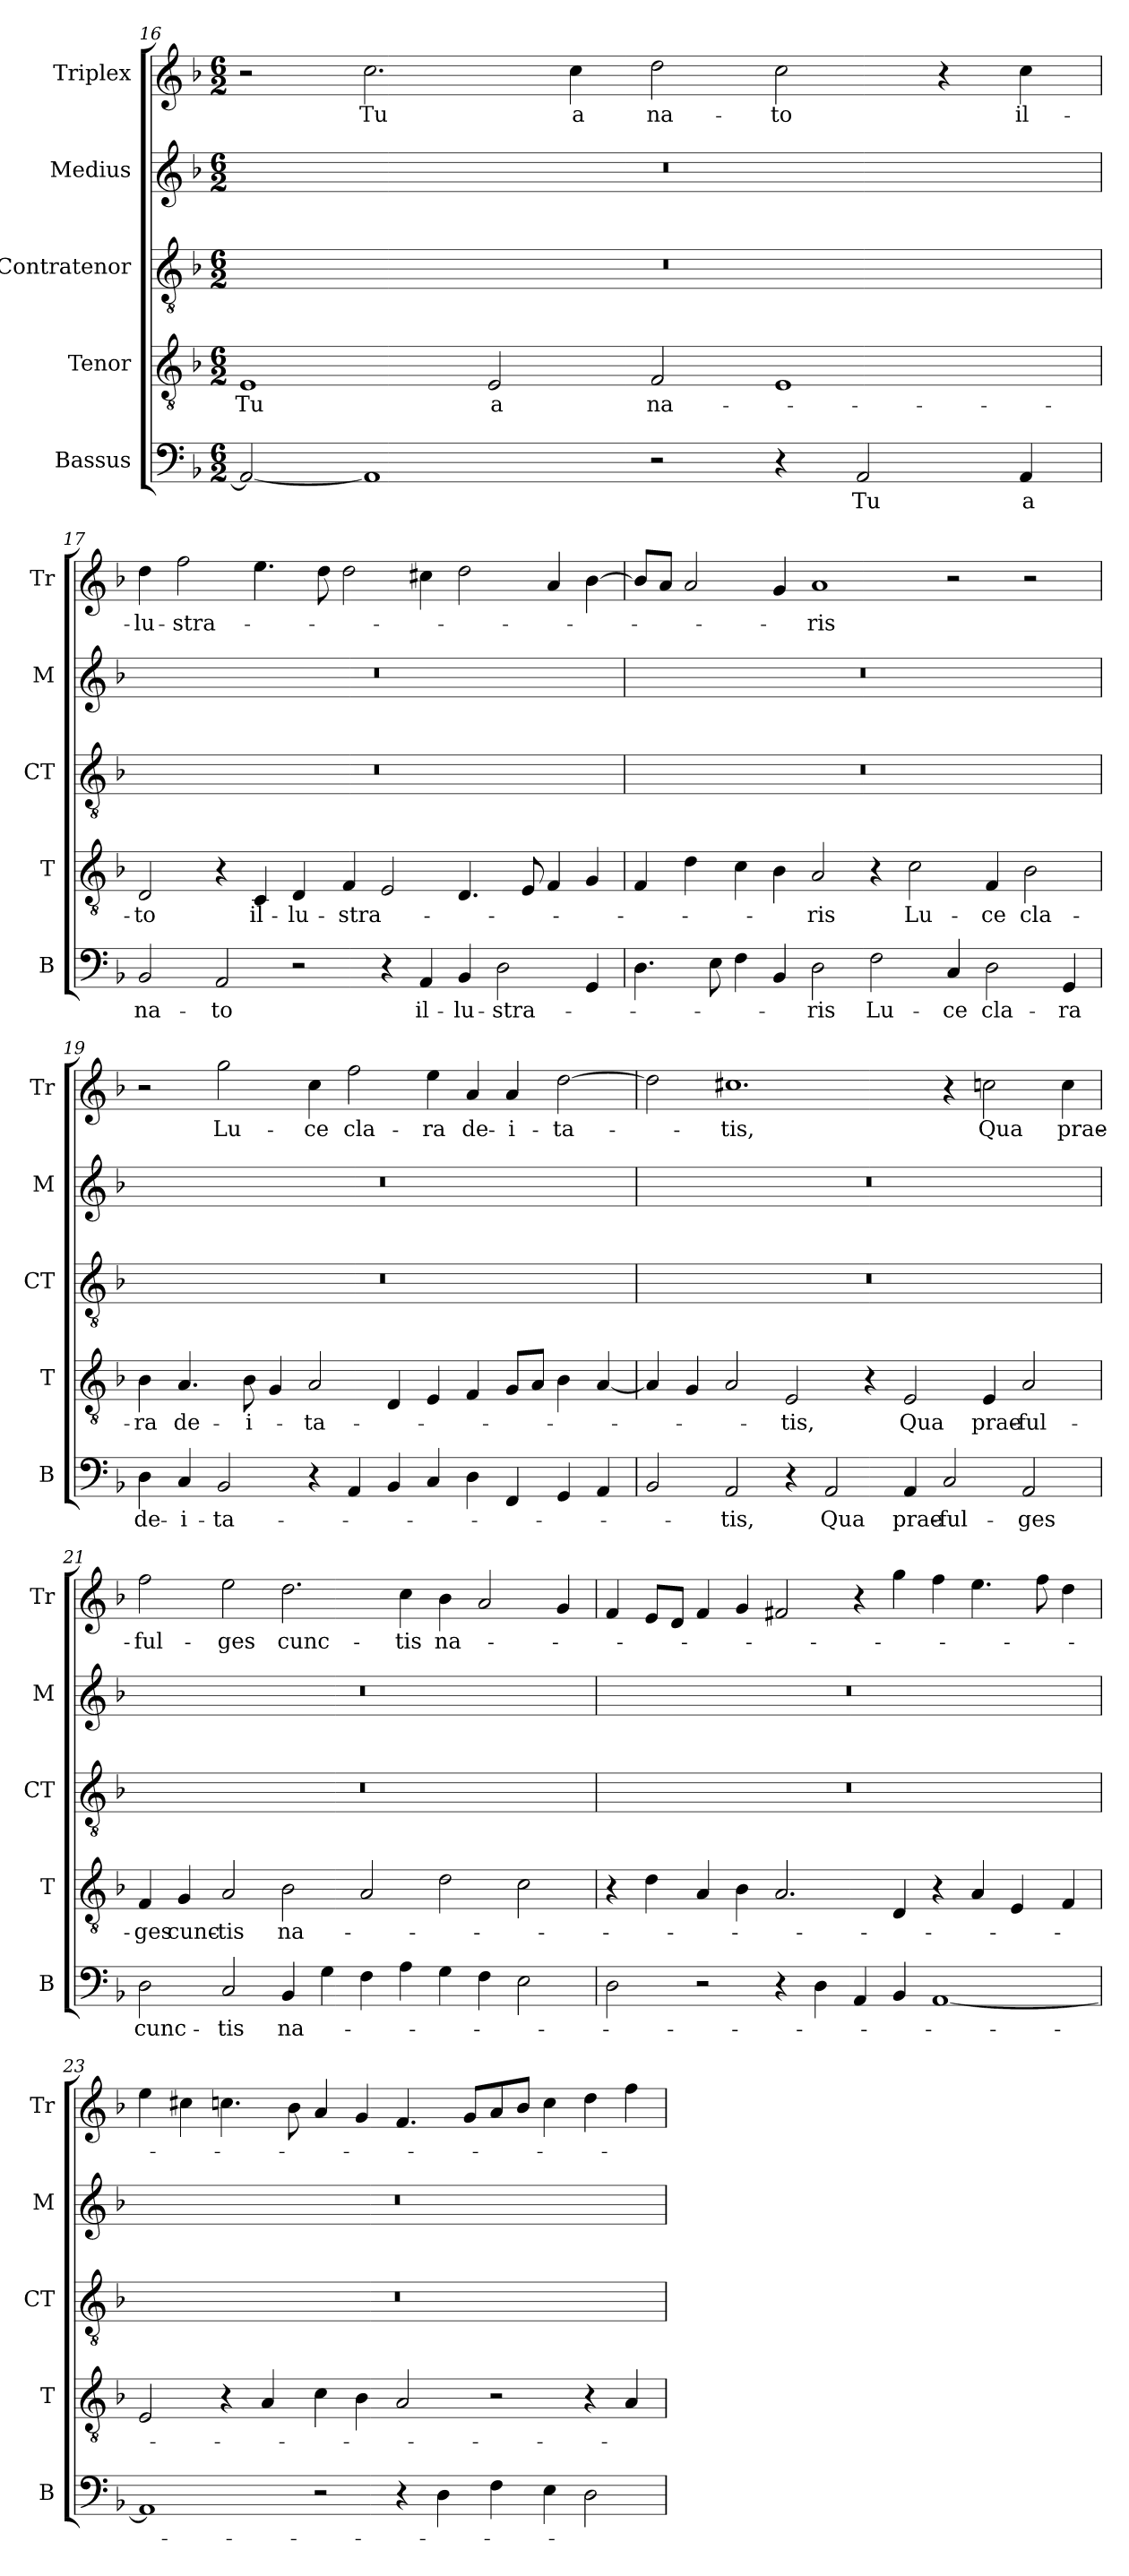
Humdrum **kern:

**kern	**text	**kern	**text	**kern	**kern	**kern	**text
*part5	*part5	*part4	*part4	*part3	*part2	*part1	*part1
*staff5	*staff5	*staff4	*staff4	*staff3	*staff2	*staff1	*staff1
*I"Bassus	*	*I"Tenor	*	*I"Contratenor	*I"Medius	*I"Triplex	*
*I'B	*	*I'T	*	*I'CT	*I'M	*I'Tr	*
*clefF4	*	*clefGv2	*	*clefGv2	*clefG2	*clefG2	*
*k[b-]	*	*k[b-]	*	*k[b-]	*k[b-]	*k[b-]	*
*F:	*	*F:	*	*F:	*F:	*F:	*
*M6/2	*	*M6/2	*	*M6/2	*M6/2	*M6/2	*
=16	=16	=16	=16	=16	=16	=16	=16
!	!	!	!LO:LY:b	!	!	!	!
2AA/_	.	1E	Tu	0.r	0.r	2r	.
!	!	!	!	!	!	!	!LO:LY:b
1AA]	.	.	.	.	.	2.cc\	Tu
!	!	!	!LO:LY:b	!	!	!	!
.	.	2E/	a	.	.	.	.
!	!	!	!	!	!	!	!LO:LY:b
.	.	.	.	.	.	4cc\	a
!	!	!	!LO:LY:b	!	!	!	!LO:LY:b
2r	.	2F/	na-	.	.	2dd\	na-
!	!	!	!	!	!	!	!LO:LY:b
4r	.	1E	.	.	.	2cc\	-to
!	!LO:LY:b	!	!	!	!	!	!
2AA/	Tu	.	.	.	.	.	.
.	.	.	.	.	.	4r	.
!	!LO:LY:b	!	!	!	!	!	!LO:LY:b
4AA/	a	.	.	.	.	4cc\	il-
!!LO:PB:g=z
=17	=17	=17	=17	=17	=17	=17	=17
!	!LO:LY:b	!	!LO:LY:b	!	!	!	!LO:LY:b
2BB-/	na-	2D/	-to	0.r	0.r	4dd\	-lu-
!	!	!	!	!	!	!	!LO:LY:b
.	.	.	.	.	.	2ff\	-stra-
!	!LO:LY:b	!	!	!	!	!	!
2AA/	-to	4r	.	.	.	.	.
!	!	!	!LO:LY:b	!	!	!	!
.	.	4C/	il-	.	.	4.ee\	.
!	!	!	!LO:LY:b	!	!	!	!
2r	.	4D/	-lu-	.	.	.	.
.	.	.	.	.	.	8dd\	.
!	!	!	!LO:LY:b	!	!	!	!
.	.	4F/	-stra-	.	.	2dd\	.
4r	.	2E/	.	.	.	.	.
!	!LO:LY:b	!	!	!	!	!	!
4AA/	il-	.	.	.	.	4cc#X\	.
!	!LO:LY:b	!	!	!	!	!	!
4BB-/	-lu-	4.D/	.	.	.	2dd\	.
!	!LO:LY:b	!	!	!	!	!	!
2D\	-stra-	.	.	.	.	.	.
.	.	8E/	.	.	.	.	.
.	.	4F/	.	.	.	4a/	.
4GG/	.	4G/	.	.	.	[4b-\	.
=18	=18	=18	=18	=18	=18	=18	=18
4.D\	.	4F/	.	0.r	0.r	8b-/L]	.
.	.	.	.	.	.	8a/J	.
.	.	4d\	.	.	.	2a/	.
8E\	.	.	.	.	.	.	.
4F\	.	4c\	.	.	.	.	.
4BB-/	.	4B-\	.	.	.	4g/	.
!	!LO:LY:b	!	!LO:LY:b	!	!	!	!LO:LY:b
2D\	-ris	2A/	-ris	.	.	1a	-ris
!	!LO:LY:b	!	!	!	!	!	!
2F\	Lu-	4r	.	.	.	.	.
!	!	!	!LO:LY:b	!	!	!	!
.	.	2c\	Lu-	.	.	.	.
!	!LO:LY:b	!	!	!	!	!	!
4C/	-ce	.	.	.	.	2r	.
!	!LO:LY:b	!	!LO:LY:b	!	!	!	!
2D\	cla-	4F/	-ce	.	.	.	.
!	!	!	!LO:LY:b	!	!	!	!
.	.	2B-\	cla-	.	.	2r	.
!	!LO:LY:b	!	!	!	!	!	!
4GG/	-ra	.	.	.	.	.	.
!!LO:LB:g=z
=19	=19	=19	=19	=19	=19	=19	=19
!	!LO:LY:b	!	!LO:LY:b	!	!	!	!
4D\	de-	4B-\	-ra	0.r	0.r	2r	.
!	!LO:LY:b	!	!LO:LY:b	!	!	!	!
4C/	-i-	4.A/	de-	.	.	.	.
!	!LO:LY:b	!	!	!	!	!	!LO:LY:b
2BB-/	-ta-	.	.	.	.	2gg\	Lu-
!	!	!	!LO:LY:b	!	!	!	!
.	.	8B-\	-i-	.	.	.	.
.	.	4G/	.	.	.	.	.
!	!	!	!LO:LY:b	!	!	!	!LO:LY:b
4r	.	2A/	-ta-	.	.	4cc\	-ce
!	!	!	!	!	!	!	!LO:LY:b
4AA/	.	.	.	.	.	2ff\	cla-
4BB-/	.	4D/	.	.	.	.	.
!	!	!	!	!	!	!	!LO:LY:b
4C/	.	4E/	.	.	.	4ee\	-ra
!	!	!	!	!	!	!	!LO:LY:b
4D\	.	4F/	.	.	.	4a/	de-
!	!	!	!	!	!	!	!LO:LY:b
4FF/	.	8G/L	.	.	.	4a/	-i-
.	.	8A/J	.	.	.	.	.
!	!	!	!	!	!	!	!LO:LY:b
4GG/	.	4B-\	.	.	.	[2dd\	-ta-
4AA/	.	[4A/	.	.	.	.	.
=20	=20	=20	=20	=20	=20	=20	=20
2BB-/	.	4A/]	.	0.r	0.r	2dd\]	.
.	.	4G/	.	.	.	.	.
!	!LO:LY:b	!	!	!	!	!	!LO:LY:b
2AA/	-tis,	2A/	.	.	.	1.cc#X	-tis,
!	!	!	!LO:LY:b	!	!	!	!
4r	.	2E/	-tis,	.	.	.	.
!	!LO:LY:b	!	!	!	!	!	!
2AA/	Qua	.	.	.	.	.	.
.	.	4r	.	.	.	.	.
!	!LO:LY:b	!	!LO:LY:b	!	!	!	!
4AA/	prae-	2E/	Qua	.	.	.	.
!	!LO:LY:b	!	!	!	!	!	!
2C/	-ful-	.	.	.	.	4r	.
!	!	!	!LO:LY:b	!	!	!	!LO:LY:b
.	.	4E/	prae-	.	.	2ccn\	Qua
!	!LO:LY:b	!	!LO:LY:b	!	!	!	!
2AA/	-ges	2A/	-ful-	.	.	.	.
!	!	!	!	!	!	!	!LO:LY:b
.	.	.	.	.	.	4cc\	prae-
!!LO:PB:g=z
=21	=21	=21	=21	=21	=21	=21	=21
!	!LO:LY:b	!	!LO:LY:b	!	!	!	!LO:LY:b
2D\	cunc-	4F/	-ges	0.r	0.r	2ff\	-ful-
!	!	!	!LO:LY:b	!	!	!	!
.	.	4G/	cunc-	.	.	.	.
!	!LO:LY:b	!	!LO:LY:b	!	!	!	!LO:LY:b
2C/	-tis	2A/	-tis	.	.	2ee\	-ges
!	!LO:LY:b	!	!LO:LY:b	!	!	!	!LO:LY:b
4BB-/	na-	2B-\	na-	.	.	2.dd\	cunc-
4G\	.	.	.	.	.	.	.
4F\	.	2A/	.	.	.	.	.
!	!	!	!	!	!	!	!LO:LY:b
4A\	.	.	.	.	.	4cc\	-tis
!	!	!	!	!	!	!	!LO:LY:b
4G\	.	2d\	.	.	.	4b-\	na-
4F\	.	.	.	.	.	2a/	.
2E\	.	2c\	.	.	.	.	.
.	.	.	.	.	.	4g/	.
=22	=22	=22	=22	=22	=22	=22	=22
2D\	.	4r	.	0.r	0.r	4f/	.
.	.	4d\	.	.	.	8e/L	.
.	.	.	.	.	.	8d/J	.
2r	.	4A/	.	.	.	4f/	.
.	.	4B-\	.	.	.	4g/	.
4r	.	2.A/	.	.	.	2f#X/	.
4D\	.	.	.	.	.	.	.
4AA/	.	.	.	.	.	4r	.
4BB-/	.	4D/	.	.	.	4gg\	.
[1AA	.	4r	.	.	.	4ff\	.
.	.	4A/	.	.	.	4.ee\	.
.	.	4E/	.	.	.	.	.
.	.	.	.	.	.	8ff\	.
.	.	4F/	.	.	.	4dd\	.
!!LO:LB:g=z
=23	=23	=23	=23	=23	=23	=23	=23
1AA]	.	2E/	.	0.r	0.r	4ee\	.
.	.	.	.	.	.	4cc#X\	.
.	.	4r	.	.	.	4.ccn\	.
.	.	4A/	.	.	.	.	.
.	.	.	.	.	.	8b-\	.
2r	.	4c\	.	.	.	4a/	.
.	.	4B-\	.	.	.	4g/	.
4r	.	2A/	.	.	.	4.f/	.
4D\	.	.	.	.	.	.	.
.	.	.	.	.	.	8g/L	.
4F\	.	2r	.	.	.	8a/	.
.	.	.	.	.	.	8b-/J	.
4E\	.	.	.	.	.	4cc\	.
2D\	.	4r	.	.	.	4dd\	.
.	.	4A/	.	.	.	4ff\	.
=	=	=	=	=	=	=	=
*-	*-	*-	*-	*-	*-	*-	*-
